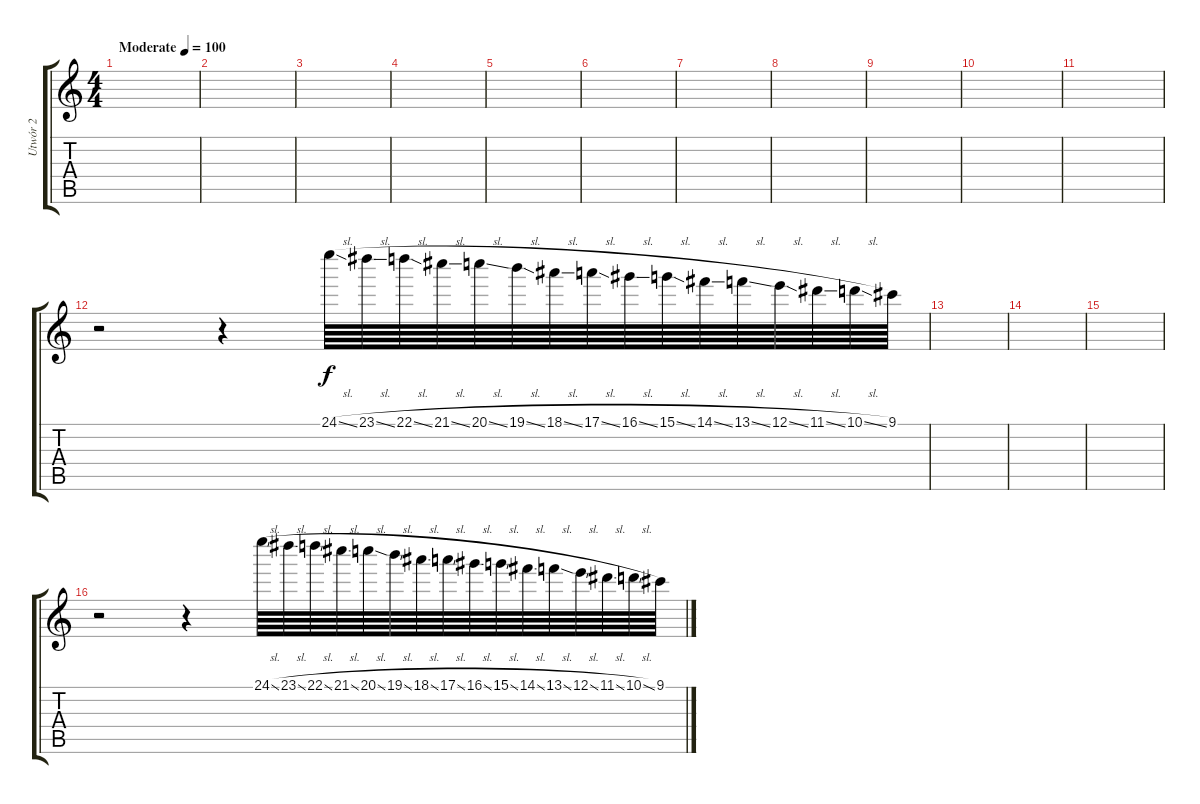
\track ("Utwór 2" "Utwór 2") {instrument overdrivenguitar}
\staff {score tabs}
\tuning (E4 B3 G3 D3 A2 E2) {hide}
\ts (4 4)
\tempo (100 "Moderate")
\clef g2
\ks c
|
|
|
|
|
|
|
|
|
|
|
r.2 r.4 24.1{sl}.64 23.1{sl}.64 22.1{sl}.64 21.1{sl}.64 20.1{sl}.64 19.1{sl}.64 18.1{sl}.64 17.1{sl}.64 16.1{sl}.64 15.1{sl}.64 14.1{sl}.64 13.1{sl}.64 12.1{sl}.64 11.1{sl}.64 10.1{sl}.64 9.1.64 |
|
|
|
r.2 r.4 24.1{sl}.64 23.1{sl}.64 22.1{sl}.64 21.1{sl}.64 20.1{sl}.64 19.1{sl}.64 18.1{sl}.64 17.1{sl}.64 16.1{sl}.64 15.1{sl}.64 14.1{sl}.64 13.1{sl}.64 12.1{sl}.64 11.1{sl}.64 10.1{sl}.64 9.1.64
